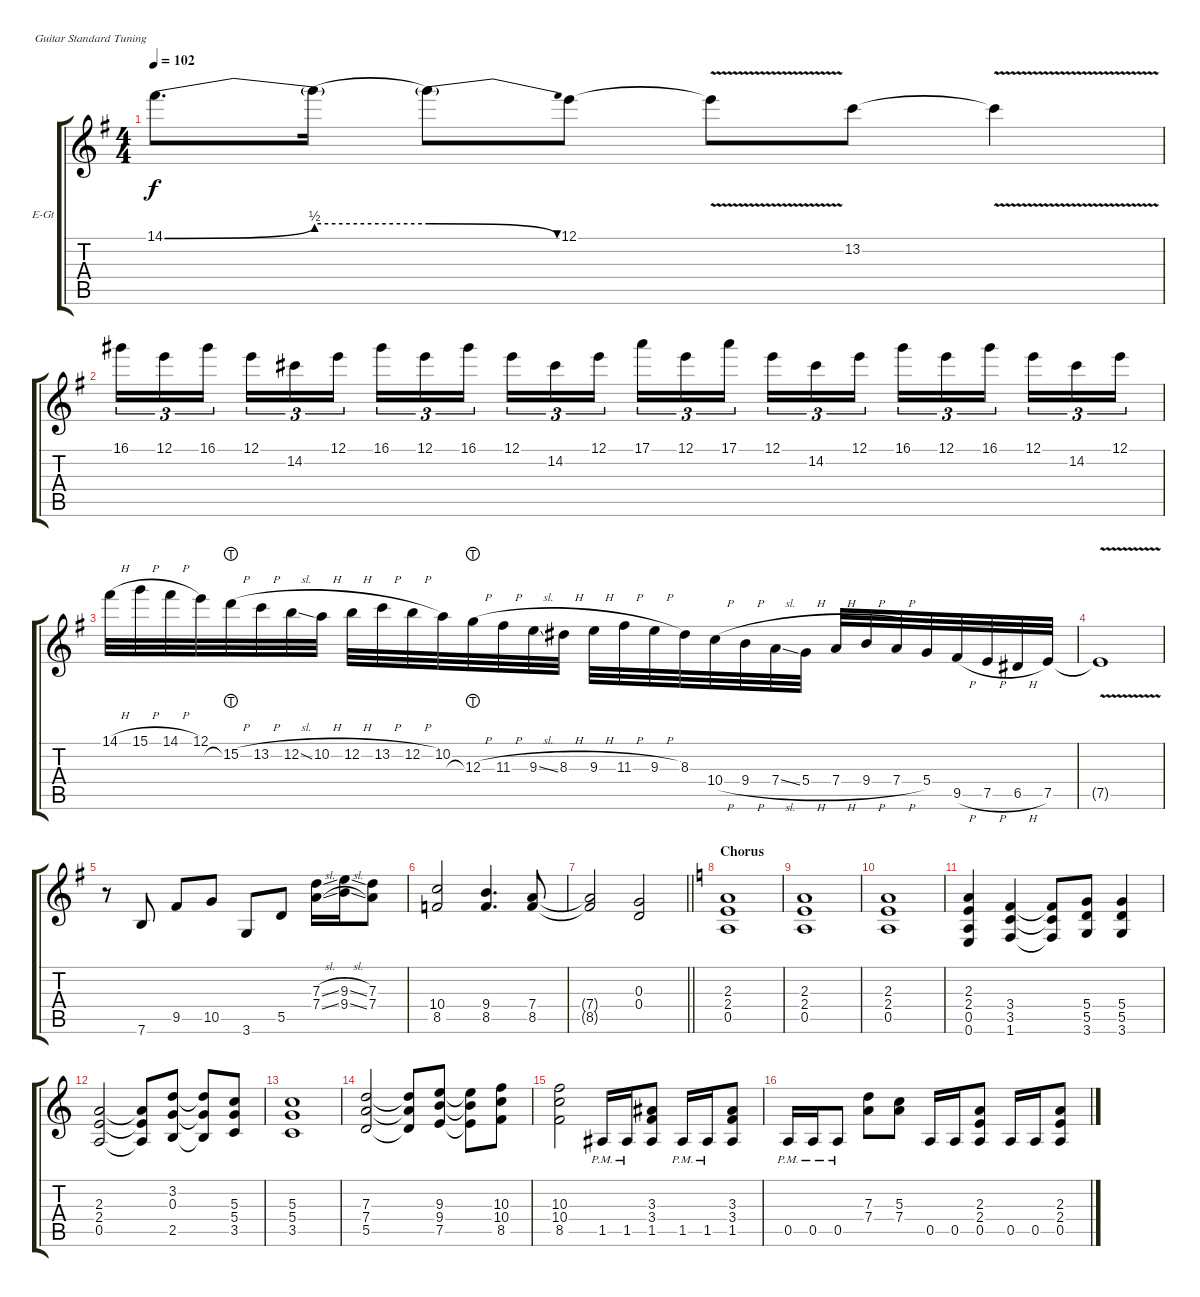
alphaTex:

\bracketExtendMode groupsimilarinstruments
\firstSystemTrackNameOrientation horizontal
\otherSystemsTrackNameOrientation horizontal
\track ("Guitar 2" "E-Gt") {instrument distortionguitar}
\staff {score tabs}
\tuning (E4 B3 G3 D3 A2 E2)
\ts (4 4)
\tempo 102
\clef g2
\ks g
14.1{be (bend 0 0 60 2)}.8{d dy f} 14.1{be (hold 0 2 60 2) t}.16 14.1{be (release 0 2 60 0) t}.8 12.1.8 12.1{v t}.8 13.2.8 13.2{v t}.4 |
16.1.16{tu (3 2)} 12.1.16{tu (3 2)} 16.1.16{tu (3 2)} 12.1.16{tu (3 2)} 14.2.16{tu (3 2)} 12.1.16{tu (3 2)} 16.1.16{tu (3 2)} 12.1.16{tu (3 2)} 16.1.16{tu (3 2)} 12.1.16{tu (3 2)} 14.2.16{tu (3 2)} 12.1.16{tu (3 2)} 17.1.16{tu (3 2)} 12.1.16{tu (3 2)} 17.1.16{tu (3 2)} 12.1.16{tu (3 2)} 14.2.16{tu (3 2)} 12.1.16{tu (3 2)} 16.1.16{tu (3 2)} 12.1.16{tu (3 2)} 16.1.16{tu (3 2)} 12.1.16{tu (3 2)} 14.2.16{tu (3 2)} 12.1.16{tu (3 2)} |
14.1{h}.32 15.1{h}.32 14.1{h}.32 12.1.32 15.2{h lht}.32 13.2{h}.32 12.2{sl}.32 10.2{h}.32 12.2{h}.32 13.2{h}.32 12.2{h}.32 10.2.32 12.3{h lht}.32 11.3{h}.32 9.3{sl}.32 8.3{h}.32 9.3{h}.32 11.3{h}.32 9.3{h}.32 8.3.32 10.4{h}.32 9.4{h}.32 7.4{sl}.32 5.4{h}.32 7.4{h}.32 9.4{h}.32 7.4{h}.32 5.4.32 9.5{h}.32 7.5{h}.32 6.5{h}.32 7.5.32 |
7.5{v t}.1 |
r.8 7.6.8 9.5.8 10.5.8 3.6.8 5.5.8 (7.3{sl} 7.4{sl}).16 (9.3{sl} 9.4{sl}).16 (7.3 7.4).8 |
(10.4 8.5).2 (9.4 8.5).4{d} (7.4 8.5).8 |
\barLineRight lightlight
(7.4{t} 8.5{t}).2 (0.3 0.4).2 |
\section ("" "Chorus")
\ks c
(2.3 2.4 0.5).1 |
(2.3 2.4 0.5).1 |
(2.3 2.4 0.5).1 |
(2.3 2.4 0.5 0.6).4 (3.4 3.5 1.6).4 (3.4{t} 3.5{t} 1.6{t}).8 (5.4 5.5 3.6).8 (5.4 5.5 3.6).4 |
(2.3 2.4 0.5).2 (2.3{t} 2.4{t} 0.5{t}).8 (3.2 0.3 2.5).8 (3.2{t} 0.3{t} 2.5{t}).8 (5.3 5.4 3.5).8 |
(5.3 5.4 3.5).1 |
(7.3 7.4 5.5).2 (7.3{t} 7.4{t} 5.5{t}).8 (9.3 9.4 7.5).8 (9.3{t} 9.4{t} 7.5{t}).8 (10.3 10.4 8.5).8 |
(10.3 10.4 8.5).2 1.5{pm}.16 1.5{pm}.16 (3.3 3.4 1.5).8 1.5{pm}.16 1.5{pm}.16 (3.3 3.4 1.5).8 |
0.5{pm}.16 0.5{pm}.16 0.5{pm}.8 (7.3 7.4).8 (5.3 7.4).8 0.5.16 0.5.16 (2.3 2.4 0.5).8 0.5.16 0.5.16 (2.3 2.4 0.5).8
